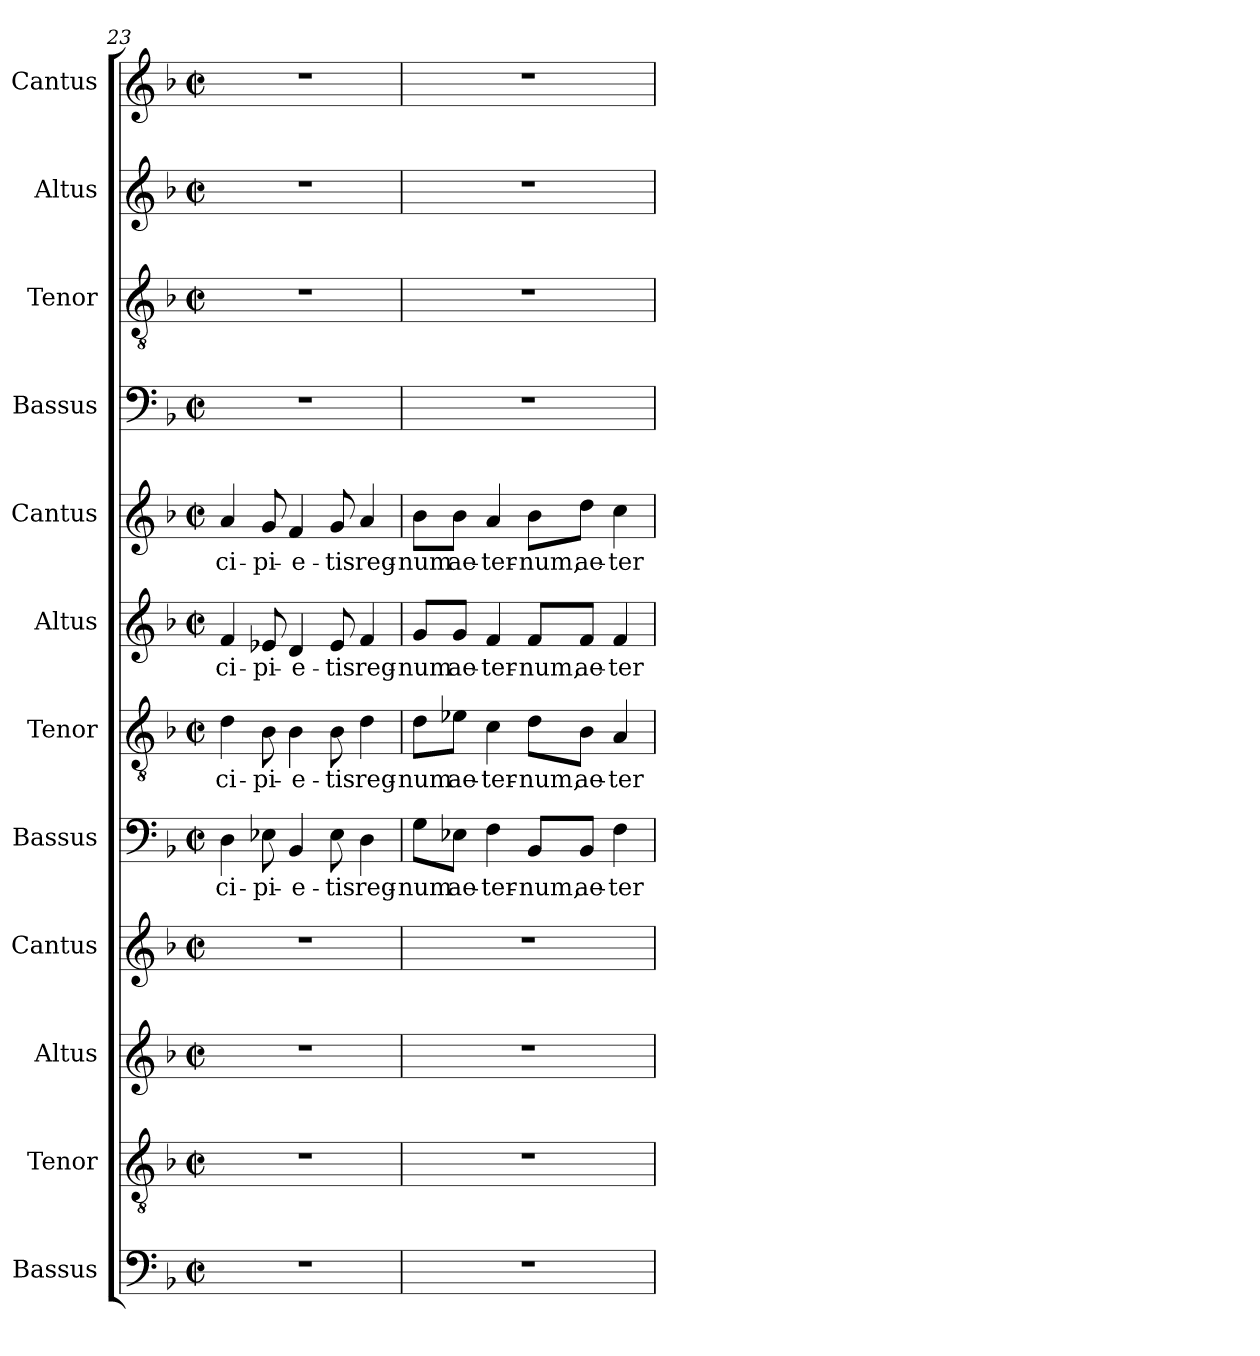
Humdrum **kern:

**kern	**kern	**kern	**kern	**kern	**text	**kern	**text	**kern	**text	**kern	**text	**kern	**kern	**kern	**kern
*part12	*part11	*part10	*part9	*part8	*part8	*part7	*part7	*part6	*part6	*part5	*part5	*part4	*part3	*part2	*part1
*staff12	*staff11	*staff10	*staff9	*staff8	*staff8	*staff7	*staff7	*staff6	*staff6	*staff5	*staff5	*staff4	*staff3	*staff2	*staff1
*I"Bassus	*I"Tenor	*I"Altus	*I"Cantus	*I"Bassus	*	*I"Tenor	*	*I"Altus	*	*I"Cantus	*	*I"Bassus	*I"Tenor	*I"Altus	*I"Cantus
*I'B.	*I'T.	*I'A.	*I'S.	*I'B.	*	*I'T.	*	*I'A.	*	*I'S.	*	*I'B.	*I'T.	*I'A.	*I'S.
*clefF4	*clefGv2	*clefG2	*clefG2	*clefF4	*	*clefGv2	*	*clefG2	*	*clefG2	*	*clefF4	*clefGv2	*clefG2	*clefG2
*	*ITrd7c12	*	*	*	*	*ITrd7c12	*	*	*	*	*	*	*ITrd7c12	*	*
*k[b-]	*k[b-]	*k[b-]	*k[b-]	*k[b-]	*	*k[b-]	*	*k[b-]	*	*k[b-]	*	*k[b-]	*k[b-]	*k[b-]	*k[b-]
*F:	*F:	*F:	*F:	*F:	*	*F:	*	*F:	*	*F:	*	*F:	*F:	*F:	*F:
*M2/2	*M2/2	*M2/2	*M2/2	*M2/2	*	*M2/2	*	*M2/2	*	*M2/2	*	*M2/2	*M2/2	*M2/2	*M2/2
*met(c|)	*met(c|)	*met(c|)	*met(c|)	*met(c|)	*	*met(c|)	*	*met(c|)	*	*met(c|)	*	*met(c|)	*met(c|)	*met(c|)	*met(c|)
=23	=23	=23	=23	=23	=23	=23	=23	=23	=23	=23	=23	=23	=23	=23	=23
!	!	!	!	!	!LO:LY:b:color=#000000	!	!	!	!	!	!	!	!	!	!
!	!	!	!	!	!	!	!LO:LY:b:color=#000000	!	!	!	!	!	!	!	!
!	!	!	!	!	!	!	!	!	!LO:LY:b:color=#000000	!	!	!	!	!	!
!	!	!	!	!	!	!	!	!	!	!	!LO:LY:b:color=#000000	!	!	!	!
1r	1r	1r	1r	4Di\	-ci-	4Di\	-ci-	4fi/	-ci-	4ai/	-ci-	1r	1r	1r	1r
!	!	!	!	!	!LO:LY:b:color=#000000	!	!	!	!	!	!	!	!	!	!
!	!	!	!	!	!	!	!LO:LY:b:color=#000000	!	!	!	!	!	!	!	!
!	!	!	!	!	!	!	!	!	!LO:LY:b:color=#000000	!	!	!	!	!	!
!	!	!	!	!	!	!	!	!	!	!	!LO:LY:b:color=#000000	!	!	!	!
.	.	.	.	8E-Xi\	-pi-	8BB-i\	-pi-	8e-Xi/	-pi-	8gi/	-pi-	.	.	.	.
!	!	!	!	!	!LO:LY:b:color=#000000	!	!	!	!	!	!	!	!	!	!
!	!	!	!	!	!	!	!LO:LY:b:color=#000000	!	!	!	!	!	!	!	!
!	!	!	!	!	!	!	!	!	!LO:LY:b:color=#000000	!	!	!	!	!	!
!	!	!	!	!	!	!	!	!	!	!	!LO:LY:b:color=#000000	!	!	!	!
.	.	.	.	4BB-i/	-e-	4BB-i\	-e-	4di/	-e-	4fi/	-e-	.	.	.	.
!	!	!	!	!	!LO:LY:b:color=#000000	!	!	!	!	!	!	!	!	!	!
!	!	!	!	!	!	!	!LO:LY:b:color=#000000	!	!	!	!	!	!	!	!
!	!	!	!	!	!	!	!	!	!LO:LY:b:color=#000000	!	!	!	!	!	!
!	!	!	!	!	!	!	!	!	!	!	!LO:LY:b:color=#000000	!	!	!	!
.	.	.	.	8E-i\	-tis	8BB-i\	-tis	8e-i/	-tis	8gi/	-tis	.	.	.	.
!	!	!	!	!	!LO:LY:b:color=#000000	!	!	!	!	!	!	!	!	!	!
!	!	!	!	!	!	!	!LO:LY:b:color=#000000	!	!	!	!	!	!	!	!
!	!	!	!	!	!	!	!	!	!LO:LY:b:color=#000000	!	!	!	!	!	!
!	!	!	!	!	!	!	!	!	!	!	!LO:LY:b:color=#000000	!	!	!	!
.	.	.	.	4Di\	reg-	4Di\	reg-	4fi/	reg-	4ai/	reg-	.	.	.	.
=24	=24	=24	=24	=24	=24	=24	=24	=24	=24	=24	=24	=24	=24	=24	=24
!	!	!	!	!	!LO:LY:b:color=#000000	!	!	!	!	!	!	!	!	!	!
!	!	!	!	!	!	!	!LO:LY:b:color=#000000	!	!	!	!	!	!	!	!
!	!	!	!	!	!	!	!	!	!LO:LY:b:color=#000000	!	!	!	!	!	!
!	!	!	!	!	!	!	!	!	!	!	!LO:LY:b:color=#000000	!	!	!	!
1r	1r	1r	1r	8Gi\L	-num	8Di\L	-num	8gi/L	-num	8b-i\L	-num	1r	1r	1r	1r
!	!	!	!	!	!LO:LY:b:color=#000000	!	!	!	!	!	!	!	!	!	!
!	!	!	!	!	!	!	!LO:LY:b:color=#000000	!	!	!	!	!	!	!	!
!	!	!	!	!	!	!	!	!	!LO:LY:b:color=#000000	!	!	!	!	!	!
!	!	!	!	!	!	!	!	!	!	!	!LO:LY:b:color=#000000	!	!	!	!
.	.	.	.	8E-Xi\J	ae-	8E-Xi\J	ae-	8gi/J	ae-	8b-i\J	ae-	.	.	.	.
!	!	!	!	!	!LO:LY:b:color=#000000	!	!	!	!	!	!	!	!	!	!
!	!	!	!	!	!	!	!LO:LY:b:color=#000000	!	!	!	!	!	!	!	!
!	!	!	!	!	!	!	!	!	!LO:LY:b:color=#000000	!	!	!	!	!	!
!	!	!	!	!	!	!	!	!	!	!	!LO:LY:b:color=#000000	!	!	!	!
.	.	.	.	4Fi\	-ter-	4Ci\	-ter-	4fi/	-ter-	4ai/	-ter-	.	.	.	.
!	!	!	!	!	!LO:LY:b:color=#000000	!	!	!	!	!	!	!	!	!	!
!	!	!	!	!	!	!	!LO:LY:b:color=#000000	!	!	!	!	!	!	!	!
!	!	!	!	!	!	!	!	!	!LO:LY:b:color=#000000	!	!	!	!	!	!
!	!	!	!	!	!	!	!	!	!	!	!LO:LY:b:color=#000000	!	!	!	!
.	.	.	.	8BB-i/L	-num,	8Di\L	-num,	8fi/L	-num,	8b-i\L	-num,	.	.	.	.
!	!	!	!	!	!LO:LY:b:color=#000000	!	!	!	!	!	!	!	!	!	!
!	!	!	!	!	!	!	!LO:LY:b:color=#000000	!	!	!	!	!	!	!	!
!	!	!	!	!	!	!	!	!	!LO:LY:b:color=#000000	!	!	!	!	!	!
!	!	!	!	!	!	!	!	!	!	!	!LO:LY:b:color=#000000	!	!	!	!
.	.	.	.	8BB-i/J	ae-	8BB-i\J	ae-	8fi/J	ae-	8ddi\J	ae-	.	.	.	.
!	!	!	!	!	!LO:LY:b:color=#000000	!	!	!	!	!	!	!	!	!	!
!	!	!	!	!	!	!	!LO:LY:b:color=#000000	!	!	!	!	!	!	!	!
!	!	!	!	!	!	!	!	!	!LO:LY:b:color=#000000	!	!	!	!	!	!
!	!	!	!	!	!	!	!	!	!	!	!LO:LY:b:color=#000000	!	!	!	!
.	.	.	.	4Fi\	-ter-	4AAi/	-ter-	4fi/	-ter-	4cci\	-ter-	.	.	.	.
=	=	=	=	=	=	=	=	=	=	=	=	=	=	=	=
*-	*-	*-	*-	*-	*-	*-	*-	*-	*-	*-	*-	*-	*-	*-	*-
